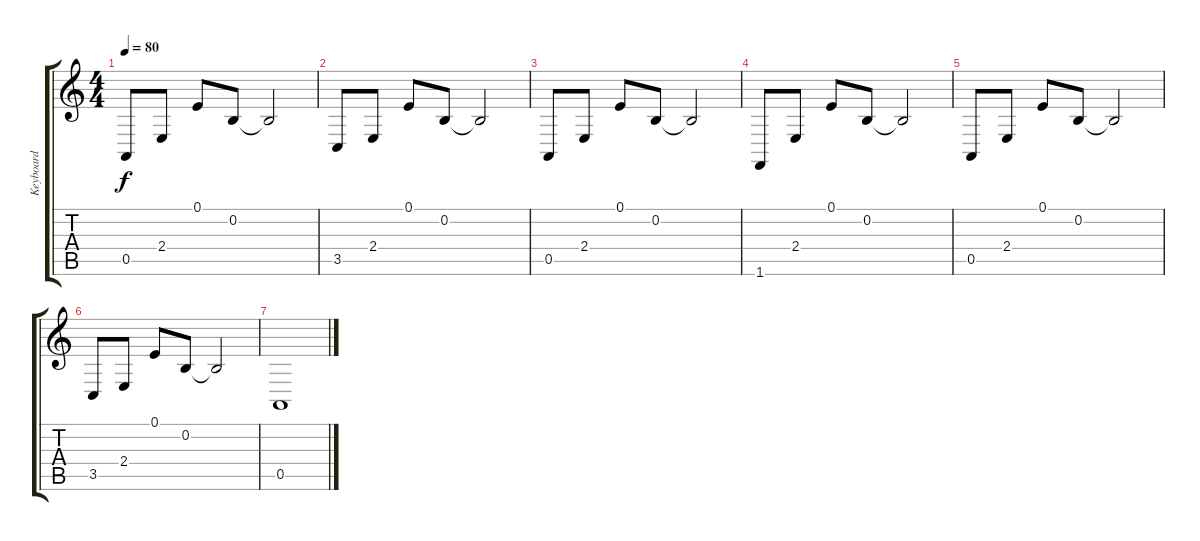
\track ("Keyboard" "Keyboard") {instrument lead2sawtooth}
\staff {score tabs}
\tuning (E4 B3 G3 D3 A2 E2) {hide}
\ts (4 4)
\tempo 80
\clef g2
\ks c
0.5.8{dy f} 2.4.8 0.1.8 0.2.8 0.2{t}.2 |
3.5.8 2.4.8 0.1.8 0.2.8 0.2{t}.2 |
0.5.8 2.4.8 0.1.8 0.2.8 0.2{t}.2 |
1.6.8 2.4.8 0.1.8 0.2.8 0.2{t}.2 |
0.5.8 2.4.8 0.1.8 0.2.8 0.2{t}.2 |
3.5.8 2.4.8 0.1.8 0.2.8 0.2{t}.2 |
0.5.1
